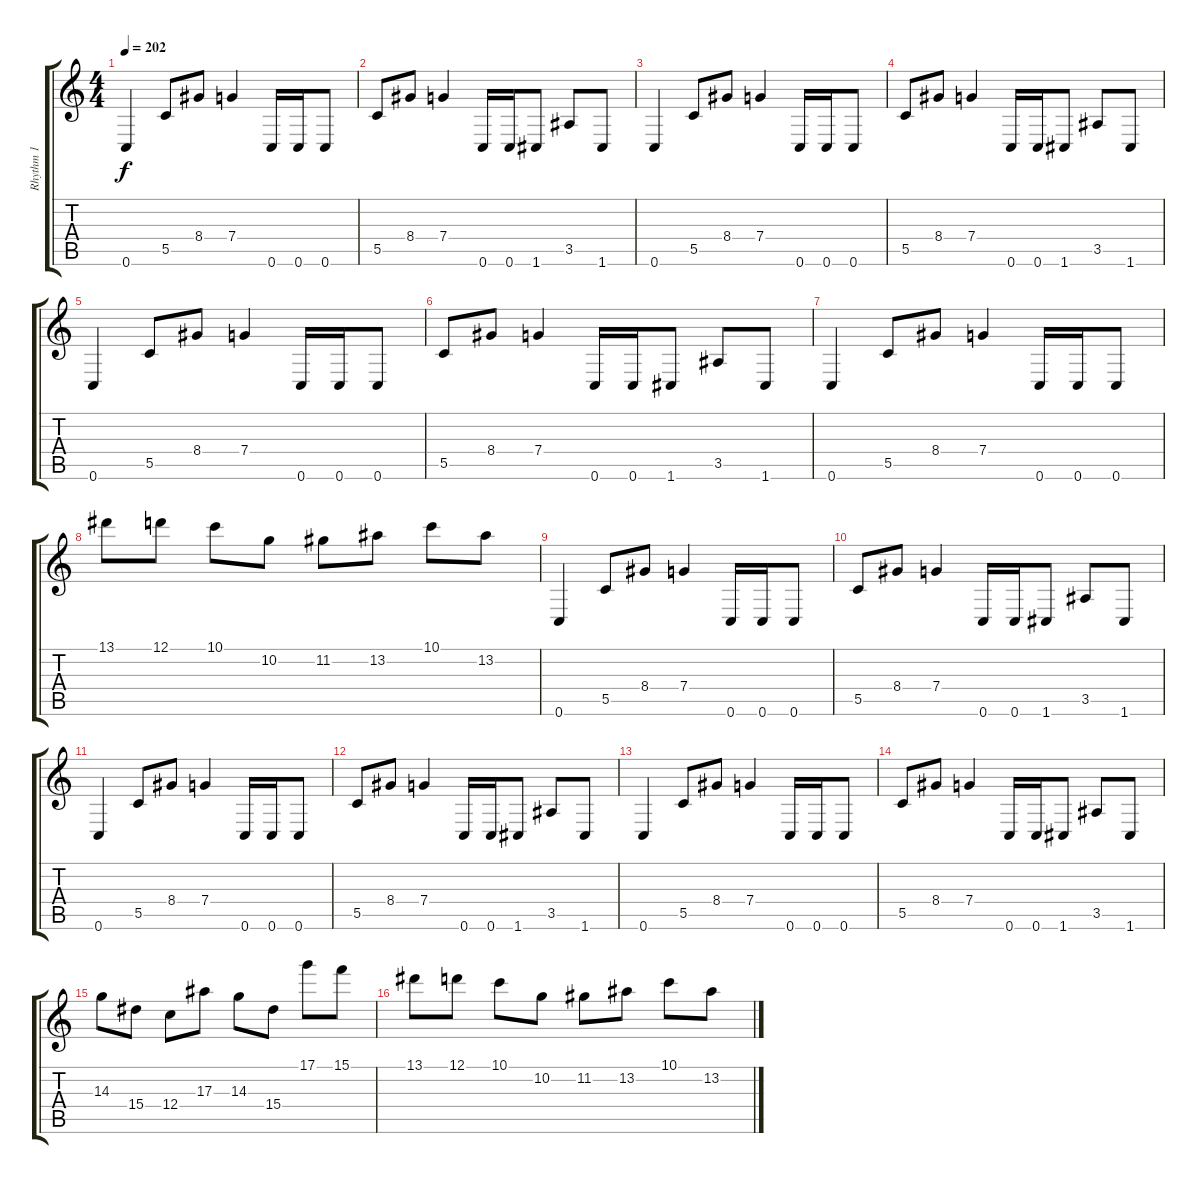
\track ("Rhythm 1" "Rhythm 1") {instrument distortionguitar}
\staff {score tabs}
\tuning (D4 A3 F3 C3 G2 C2) {hide}
\ts (4 4)
\tempo 202
\clef g2
\ks c
0.6.4{dy f} 5.5.8 8.4.8 7.4.4 0.6.16 0.6.16 0.6.8 |
5.5.8 8.4.8 7.4.4 0.6.16 0.6.16 1.6.8 3.5.8 1.6.8 |
0.6.4 5.5.8 8.4.8 7.4.4 0.6.16 0.6.16 0.6.8 |
5.5.8 8.4.8 7.4.4 0.6.16 0.6.16 1.6.8 3.5.8 1.6.8 |
0.6.4 5.5.8 8.4.8 7.4.4 0.6.16 0.6.16 0.6.8 |
5.5.8 8.4.8 7.4.4 0.6.16 0.6.16 1.6.8 3.5.8 1.6.8 |
0.6.4 5.5.8 8.4.8 7.4.4 0.6.16 0.6.16 0.6.8 |
13.1.8 12.1.8 10.1.8 10.2.8 11.2.8 13.2.8 10.1.8 13.2.8 |
0.6.4 5.5.8 8.4.8 7.4.4 0.6.16 0.6.16 0.6.8 |
5.5.8 8.4.8 7.4.4 0.6.16 0.6.16 1.6.8 3.5.8 1.6.8 |
0.6.4 5.5.8 8.4.8 7.4.4 0.6.16 0.6.16 0.6.8 |
5.5.8 8.4.8 7.4.4 0.6.16 0.6.16 1.6.8 3.5.8 1.6.8 |
0.6.4 5.5.8 8.4.8 7.4.4 0.6.16 0.6.16 0.6.8 |
5.5.8 8.4.8 7.4.4 0.6.16 0.6.16 1.6.8 3.5.8 1.6.8 |
14.3.8 15.4.8 12.4.8 17.3.8 14.3.8 15.4.8 17.1.8 15.1.8 |
13.1.8 12.1.8 10.1.8 10.2.8 11.2.8 13.2.8 10.1.8 13.2.8
